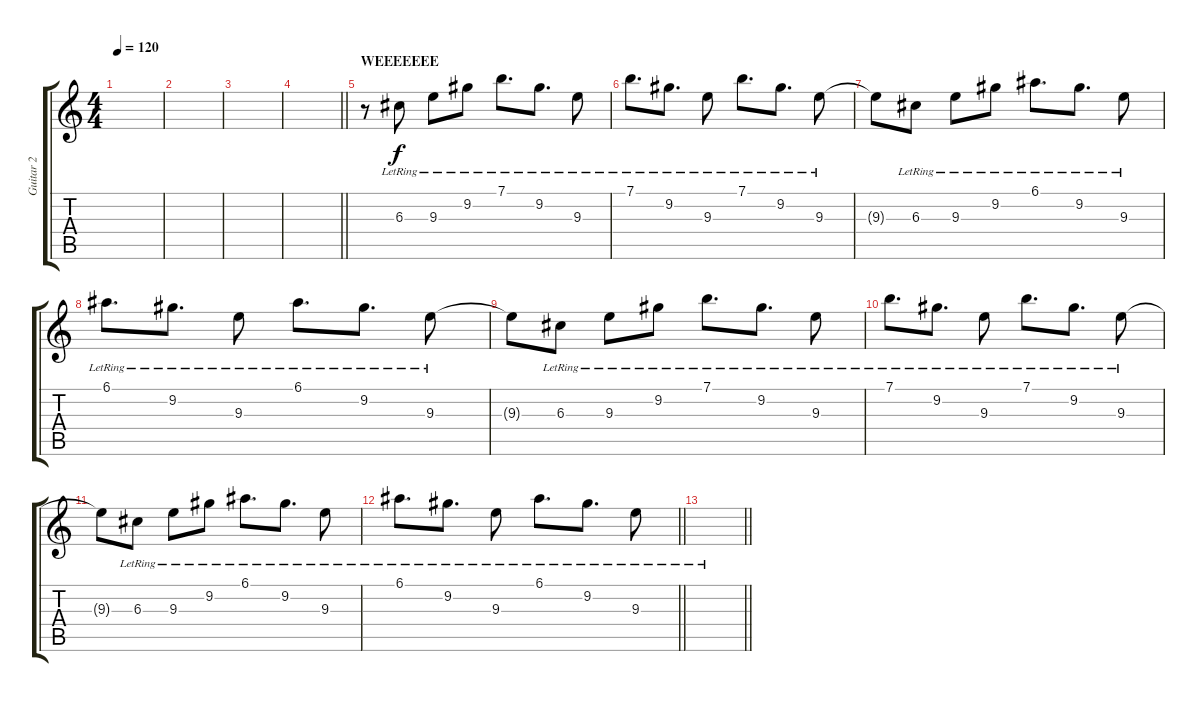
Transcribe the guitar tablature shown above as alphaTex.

\track ("Guitar 2" "Guitar 2") {instrument electricguitarjazz}
\staff {score tabs}
\tuning (E4 B3 G3 D3 A2 E2) {hide}
\ts (4 4)
\tempo 120
\clef g2
\ks c
|
|
|
\barLineRight lightlight
|
\section ("" "WEEEEEEE")
r.8 6.3{lr}.8 9.3{lr}.8 9.2{lr}.8 7.1{lr}.8{d} 9.2{lr}.8{d} 9.3{lr}.8 |
7.1{lr}.8{d} 9.2{lr}.8{d} 9.3{lr}.8 7.1{lr}.8{d} 9.2{lr}.8{d} 9.3{lr}.8 |
9.3{t}.8 6.3{lr}.8 9.3{lr}.8 9.2{lr}.8 6.1{lr}.8{d} 9.2{lr}.8{d} 9.3{lr}.8 |
6.1{lr}.8{d} 9.2{lr}.8{d} 9.3{lr}.8 6.1{lr}.8{d} 9.2{lr}.8{d} 9.3{lr}.8 |
9.3{t}.8 6.3{lr}.8 9.3{lr}.8 9.2{lr}.8 7.1{lr}.8{d} 9.2{lr}.8{d} 9.3{lr}.8 |
7.1{lr}.8{d} 9.2{lr}.8{d} 9.3{lr}.8 7.1{lr}.8{d} 9.2{lr}.8{d} 9.3{lr}.8 |
9.3{t}.8 6.3{lr}.8 9.3{lr}.8 9.2{lr}.8 6.1{lr}.8{d} 9.2{lr}.8{d} 9.3{lr}.8 |
\barLineRight lightlight
6.1{lr}.8{d} 9.2{lr}.8{d} 9.3{lr}.8 6.1{lr}.8{d} 9.2{lr}.8{d} 9.3{lr}.8 |
\barLineRight lightlight
